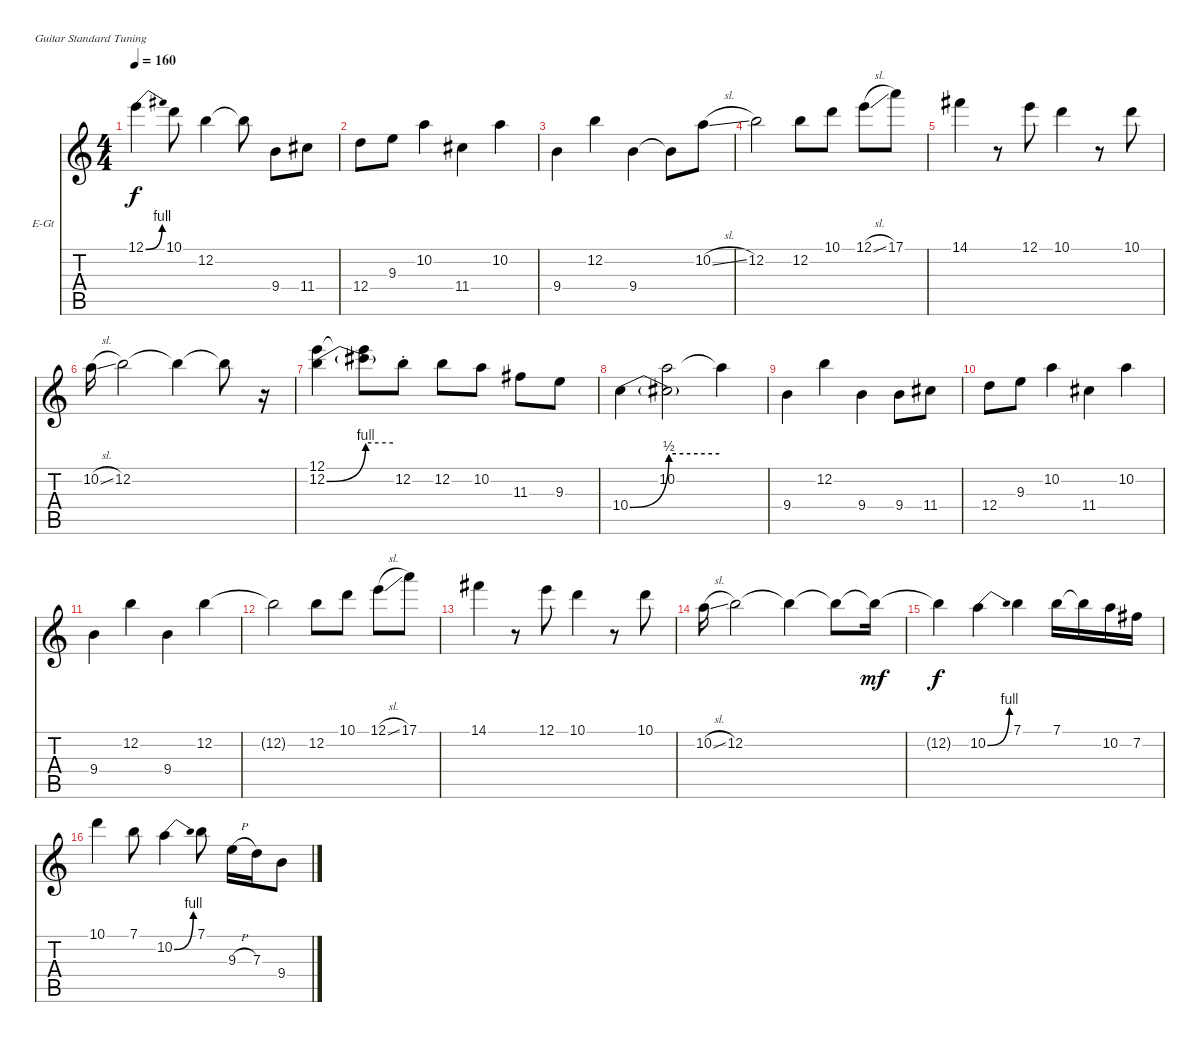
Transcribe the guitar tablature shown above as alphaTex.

\bracketExtendMode nobrackets
\firstSystemTrackNameOrientation horizontal
\otherSystemsTrackNameOrientation horizontal
\track ("Electric Guitar" "E-Gt") {instrument electricguitarclean}
\staff {score tabs}
\tuning (E4 B3 G3 D3 A2 E2)
\ts (4 4)
\tempo 160
\clef g2
\scale
0.333333
\ks c
12.1{be (bend 0 0 60 4)}.4{dy f} 10.1.8 12.2.4 12.2{t}.8 9.4.8 11.4.8 |
\scale
0.333333 12.4.8 9.3.8 10.2.4 11.4.4 10.2.4 |
\scale
0.333333 9.4.4 12.2.4 9.4.4 9.4{t}.8 10.2{sl}.8 |
\scale
0.333333 12.2.2 12.2.8 10.1.8 12.1{sl}.8 17.1.8 |
\scale
0.333333 14.1.4 r.8 12.1.8 10.1.4 r.8 10.1.8 |
\scale
0.333333 10.2{sl}.16 12.2.2 12.2{t}.4 12.2{t}.8 r.16 |
\scale
0.333333 (12.1 12.2{be (bend 0 0 60 4)}).4 (12.1{t} 12.2{be (hold 0 4 60 4) t}).8 12.2{st}.8 12.2.8 10.2.8 11.3.8 9.3.8 |
\scale
0.333333 10.4{be (bend 0 0 60 2)}.4 (10.2 10.4{be (hold 0 2 60 2) t}).2 10.2{t}.4 |
\scale
0.333333 9.4.4 12.2.4 9.4.4 9.4.8 11.4.8 |
\scale
0.333333 12.4.8 9.3.8 10.2.4 11.4.4 10.2.4 |
\scale
0.333333 9.4.4 12.2.4 9.4.4 12.2.4 |
\scale
0.333333 12.2{t}.2 12.2.8 10.1.8 12.1{sl}.8 17.1.8 |
\scale
0.333333 14.1.4 r.8 12.1.8 10.1.4 r.8 10.1.8 |
\scale
0.333333 10.2{sl}.16 12.2.2 12.2{t}.4 12.2{t}.8 12.2{t}.16{dy mf} |
\scale
0.333333 12.2{t}.4{dy f} 10.2{be (bend 0 0 60 4)}.4 7.1.4 7.1.16 7.1{t}.16 10.2.16 7.2.16 |
\scale
0.333333 10.1.4 7.1.8 10.2{be (bend 0 0 60 4)}.4 7.1.8 9.3{h}.16 7.3.16 9.4.8
